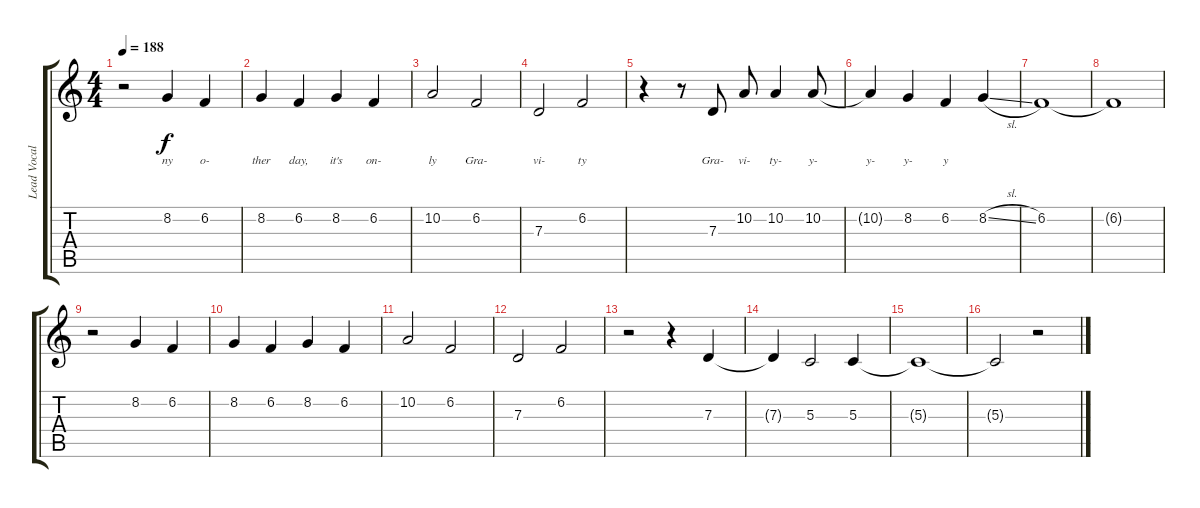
\track ("Lead Vocals" "Lead Vocal") {instrument violin}
\staff {score tabs}
\tuning (E4 B3 G3 D3 A2 D2) {hide}
\ts (4 4)
\tempo 188
\clef g2
\ks c
r.2{dy f} 8.2.4{lyrics (0 "ny") lyrics (1 "") lyrics (2 "") lyrics (3 "") lyrics (4 "")} 6.2.4{lyrics (0 "o-") lyrics (1 "") lyrics (2 "") lyrics (3 "") lyrics (4 "")} |
8.2.4{lyrics (0 "ther") lyrics (1 "") lyrics (2 "") lyrics (3 "") lyrics (4 "")} 6.2.4{lyrics (0 "day,") lyrics (1 "") lyrics (2 "") lyrics (3 "") lyrics (4 "")} 8.2.4{lyrics (0 "it's") lyrics (1 "") lyrics (2 "") lyrics (3 "") lyrics (4 "")} 6.2.4{lyrics (0 "on-") lyrics (1 "") lyrics (2 "") lyrics (3 "") lyrics (4 "")} |
10.2.2{lyrics (0 "ly") lyrics (1 "") lyrics (2 "") lyrics (3 "") lyrics (4 "")} 6.2.2{lyrics (0 "Gra-") lyrics (1 "") lyrics (2 "") lyrics (3 "") lyrics (4 "")} |
7.3.2{lyrics (0 "vi-") lyrics (1 "") lyrics (2 "") lyrics (3 "") lyrics (4 "")} 6.2.2{lyrics (0 "ty") lyrics (1 "") lyrics (2 "") lyrics (3 "") lyrics (4 "")} |
r.4 r.8 7.3.8{lyrics (0 "Gra-") lyrics (1 "") lyrics (2 "") lyrics (3 "") lyrics (4 "")} 10.2.8{lyrics (0 "vi-") lyrics (1 "") lyrics (2 "") lyrics (3 "") lyrics (4 "")} 10.2.4{lyrics (0 "ty-") lyrics (1 "") lyrics (2 "") lyrics (3 "") lyrics (4 "")} 10.2.8{lyrics (0 "y-") lyrics (1 "") lyrics (2 "") lyrics (3 "") lyrics (4 "")} |
10.2{t}.4{lyrics (0 "y-") lyrics (1 "") lyrics (2 "") lyrics (3 "") lyrics (4 "")} 8.2.4{lyrics (0 "y-") lyrics (1 "") lyrics (2 "") lyrics (3 "") lyrics (4 "")} 6.2.4{lyrics (0 "y") lyrics (1 "") lyrics (2 "") lyrics (3 "") lyrics (4 "")} 8.2{sl}.4 |
6.2.1 |
6.2{t}.1 |
r.2 8.2.4 6.2.4 |
8.2.4 6.2.4 8.2.4 6.2.4 |
10.2.2 6.2.2 |
7.3.2 6.2.2 |
r.2 r.4 7.3.4 |
7.3{t}.4 5.3.2 5.3.4 |
5.3{t}.1 |
5.3{t}.2 r.2
